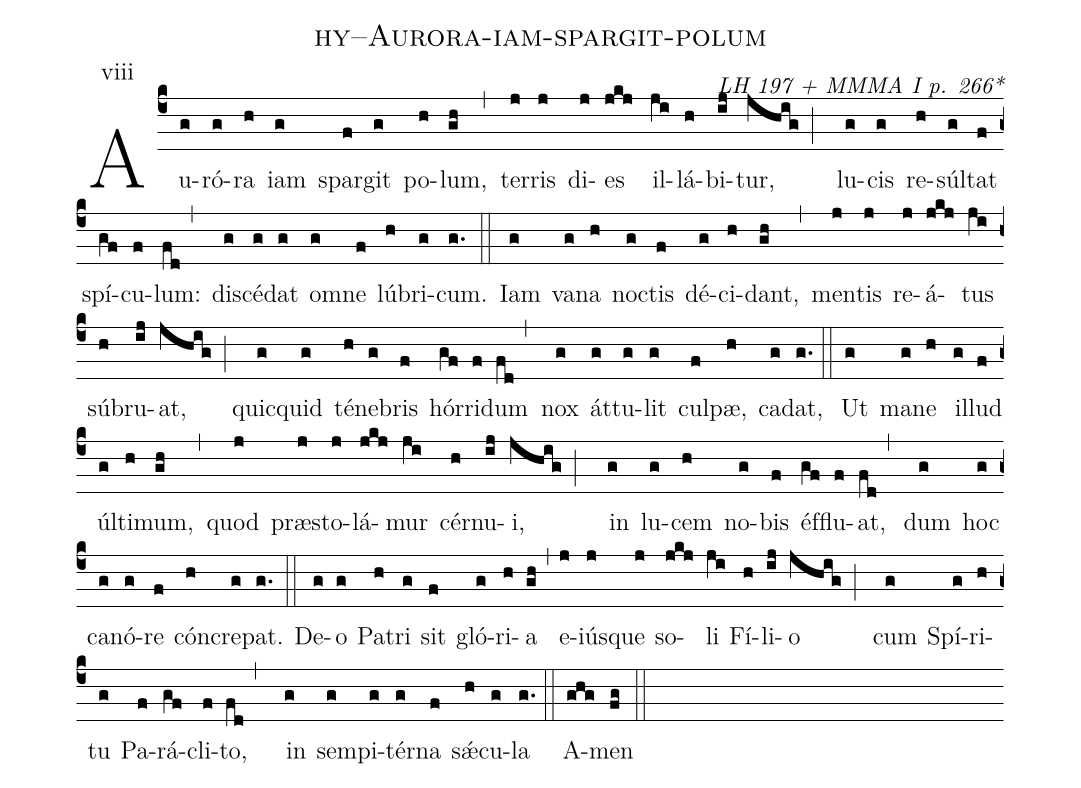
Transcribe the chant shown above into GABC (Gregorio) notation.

name: hy--Aurora-iam-spargit-polum;
commentary: LH 197 + MMMA I p. 266*;
annotation: viii;
%%
(c4)Au(g)ró(g)ra(h) iam(g) spar(f)git(g) po(h)lum,(gh) (,)
ter(j)ris(j) di(j)es(jkj) il(ji)lá(h)bi(ij)tur,(jhig;)
lu(g)cis(g) re(h)súl(g)tat(f) spí(gf)cu(f)lum:(fd,)
di(g)scé(g)dat(g) om(g)ne(f) lú(h)bri(g)cum.(g.) (::)
Iam(g) va(g)na(h) no(g)ctis(f) dé(g)ci(h)dant,(gh) (,)
men(j)tis(j) re(j)á(jkj)tus(ji) sú(h)bru(ij)at,(jhig;)
quic(g)quid(g) té(h)ne(g)bris(f) hór(gf)ri(f)dum(fd,)
nox(g) át(g)tu(g)lit(g) cul(f)pæ,(h) ca(g)dat,(g.) (::)
Ut(g) ma(g)ne(h) il(g)lud(f) úl(g)ti(h)mum,(gh) (,)
quod(j) præ(j)sto(j)lá(jkj)mur(ji) cér(h)nu(ij)i,(jhig;)
in(g) lu(g)cem(h) no(g)bis(f) éf(gf)flu(f)at,(fd,)
dum(g) hoc(g) ca(g)nó(g)re(f) cón(h)cre(g)pat.(g.) (::)
De(g)o(g) Pa(h)tri(g) sit(f) gló(g)ri(h)a(gh) (,)
e(j)iús(j)que(j) so(jkj)li(ji) Fí(h)li(ij)o(jhig;)
cum(g) Spí(g)ri(h)tu(g) Pa(f)rá(gf)cli(f)to,(fd,)
in(g) sem(g)pi(g)tér(g)na(f) sǽ(h)cu(g)la(g.) (::)
A(ghg)men(fg) (::)
